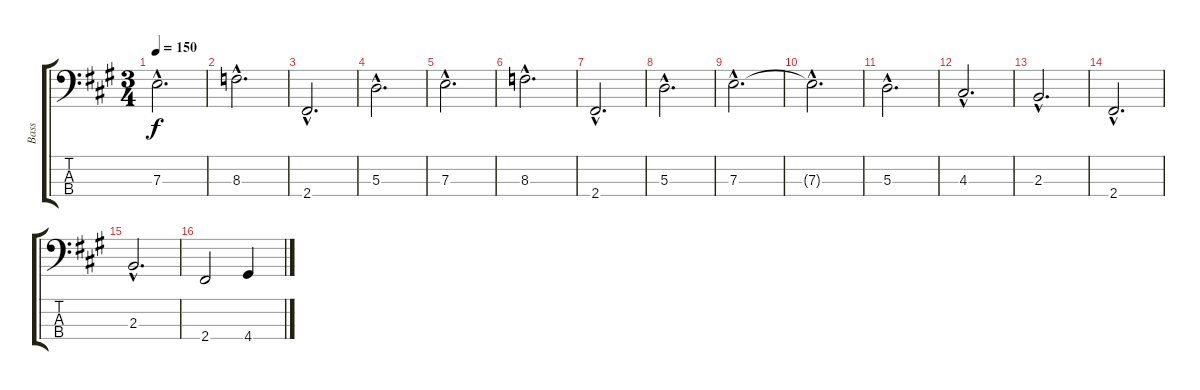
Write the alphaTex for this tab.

\track ("Bass" "Bass") {instrument electricbassfinger}
\staff {score tabs}
\tuning (G2 D2 A1 E1) {hide}
\ts (3 4)
\tempo 150
\clef f4
\ks f#minor
7.3{hac}.2{d dy f} |
8.3{hac}.2{d} |
2.4{hac}.2{d} |
5.3{hac}.2{d} |
7.3{hac}.2{d} |
8.3{hac}.2{d} |
2.4{hac}.2{d} |
5.3{hac}.2{d} |
7.3{hac}.2{d} |
7.3{hac t}.2{d} |
5.3{hac}.2{d} |
4.3{hac}.2{d} |
2.3{hac}.2{d} |
2.4{hac}.2{d} |
2.3{hac}.2{d} |
2.4.2 4.4.4
